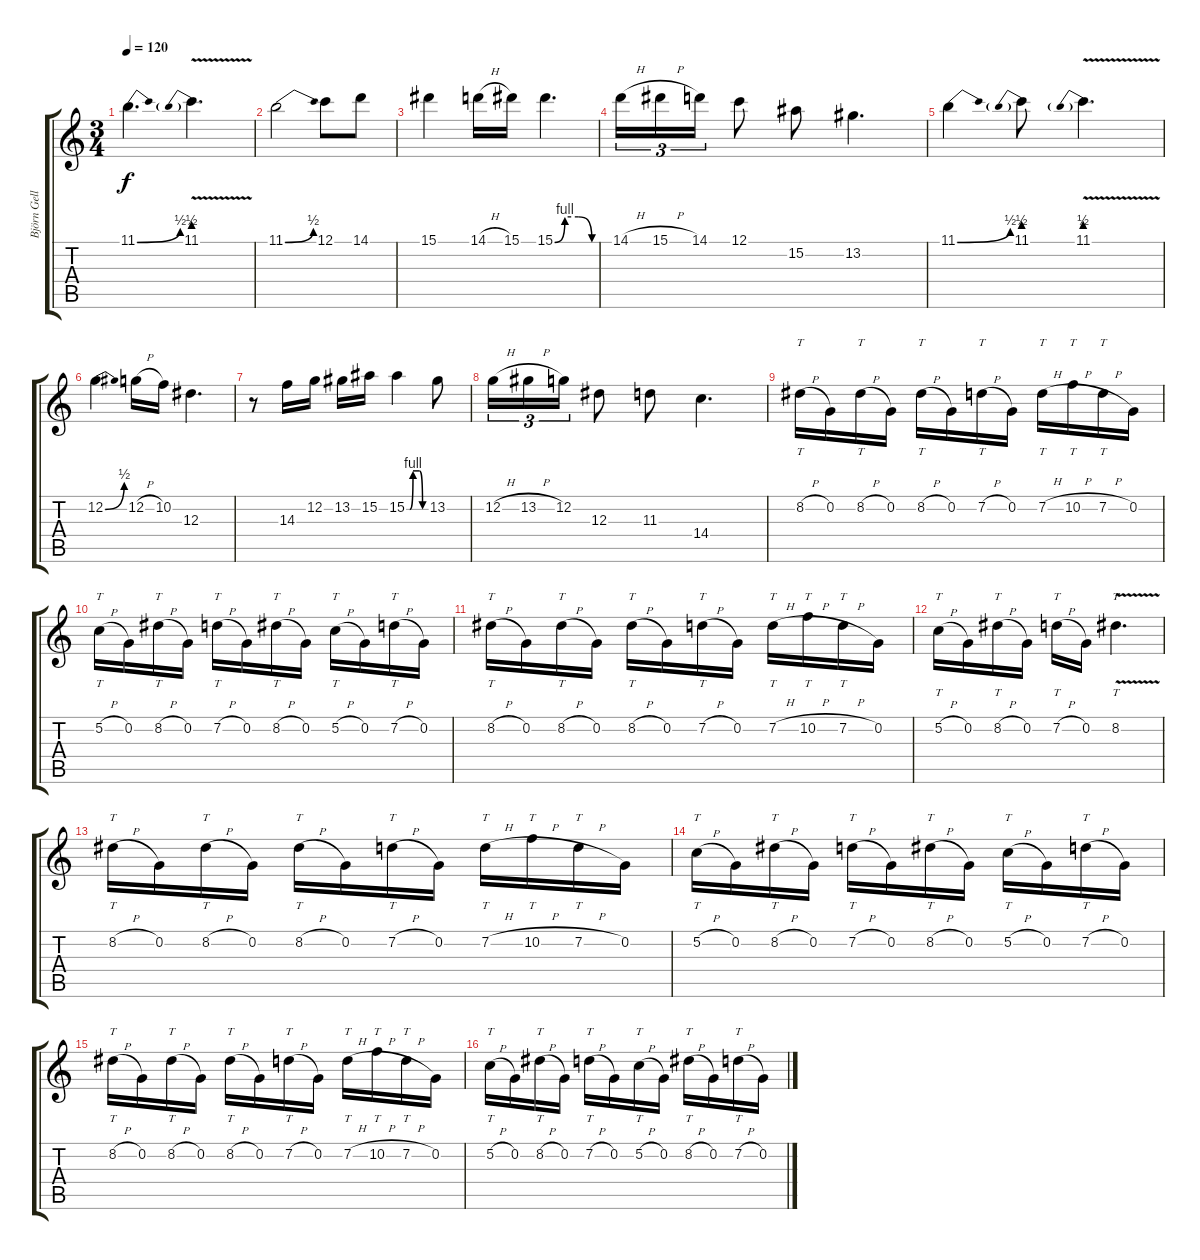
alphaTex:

\track ("Björn Gellotte" "Björn Gell") {instrument distortionguitar}
\staff {score tabs}
\tuning (C4 G3 Eb3 Bb2 F2 C2) {hide}
\ts (3 4)
\tempo 120
\clef g2
\ks c
11.1{be (bend 0 0 60 2)}.4{d dy f balance 8} 11.1{be (prebend 0 2 60 2) v}.4{d} |
11.1{be (bend 0 0 60 2)}.2 12.1.8 14.1.8 |
15.1.4 14.1{h}.16 15.1.16 15.1{be (custom 0 0 15 4 35 4 55 0 60 0)}.4{d} |
14.1{h}.16{tu (3 2)} 15.1{h}.16{tu (3 2)} 14.1.16{tu (3 2)} 12.1.8 15.2.8 13.2.4{d} |
11.1{be (bend 0 0 60 2)}.4 11.1{be (prebend 0 2 60 2)}.8 11.1{be (prebend 0 2 60 2) v}.4{d} |
12.2{be (bend 0 0 60 2)}.4 12.2{h}.16 10.2.16 12.3.4{d} |
r.8 14.3.16 12.2.16 13.2.16 15.2.16 15.2{be (custom 0 0 10 0 20 4 40 4 50 0 60 0)}.4 13.2.8 |
12.2{h}.16{tu (3 2)} 13.2{h}.16{tu (3 2)} 12.2.16{tu (3 2)} 12.3.8 11.3.8 14.4.4{d} |
8.2{h}.16{tt} 0.2.16 8.2{h}.16{tt} 0.2.16 8.2{h}.16{tt} 0.2.16 7.2{h}.16{tt} 0.2.16 7.2{h}.16{tt} 10.2{h}.16{tt} 7.2{h}.16{tt} 0.2.16 |
5.2{h}.16{tt} 0.2.16 8.2{h}.16{tt} 0.2.16 7.2{h}.16{tt} 0.2.16 8.2{h}.16{tt} 0.2.16 5.2{h}.16{tt} 0.2.16 7.2{h}.16{tt} 0.2.16 |
8.2{h}.16{tt} 0.2.16 8.2{h}.16{tt} 0.2.16 8.2{h}.16{tt} 0.2.16 7.2{h}.16{tt} 0.2.16 7.2{h}.16{tt} 10.2{h}.16{tt} 7.2{h}.16{tt} 0.2.16 |
5.2{h}.16{tt} 0.2.16 8.2{h}.16{tt} 0.2.16 7.2{h}.16{tt} 0.2.16 8.2{v}.4{tt d} |
8.2{h}.16{tt} 0.2.16 8.2{h}.16{tt} 0.2.16 8.2{h}.16{tt} 0.2.16 7.2{h}.16{tt} 0.2.16 7.2{h}.16{tt} 10.2{h}.16{tt} 7.2{h}.16{tt} 0.2.16 |
5.2{h}.16{tt} 0.2.16 8.2{h}.16{tt} 0.2.16 7.2{h}.16{tt} 0.2.16 8.2{h}.16{tt} 0.2.16 5.2{h}.16{tt} 0.2.16 7.2{h}.16{tt} 0.2.16 |
8.2{h}.16{tt} 0.2.16 8.2{h}.16{tt} 0.2.16 8.2{h}.16{tt} 0.2.16 7.2{h}.16{tt} 0.2.16 7.2{h}.16{tt} 10.2{h}.16{tt} 7.2{h}.16{tt} 0.2.16 |
5.2{h}.16{tt} 0.2.16 8.2{h}.16{tt} 0.2.16 7.2{h}.16{tt} 0.2.16 5.2{h}.16{tt} 0.2.16 8.2{h}.16{tt} 0.2.16 7.2{h}.16{tt} 0.2.16
